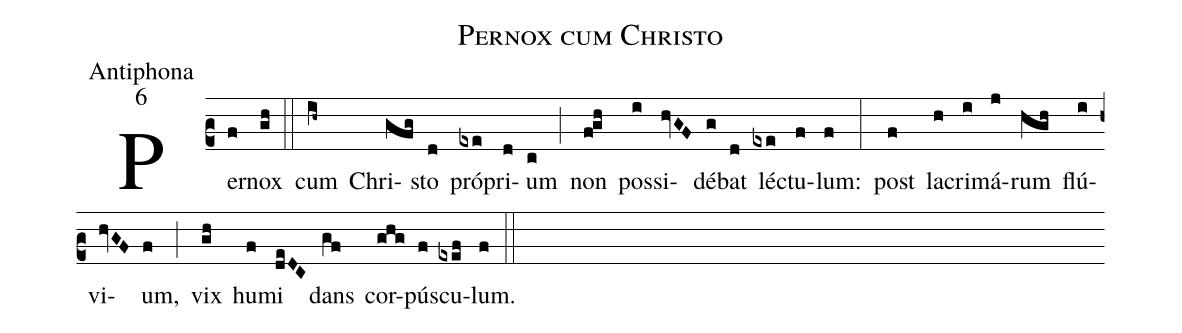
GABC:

name:Pernox cum Christo;
office-part:Antiphona;
mode:6;
%%
(c2)Per(f)nox(gh) (::) cum(ih~) Chri(gfg)sto(d) pró(exe)pri(d)um(c) (;) non(f!gh) pos(i)si(hvGF)dé(g)bat(d) lé(exe)ctu(f)lum:(f) (:) post(f) la(h)cri(i)má(j)rum(hgh) flú(i)vi(hvGF)um,(f) (;) vix(gh) hu(f)mi(deDC) dans(gf) cor(ghg)pú(f)scu(exef)lum.(f) (::)
